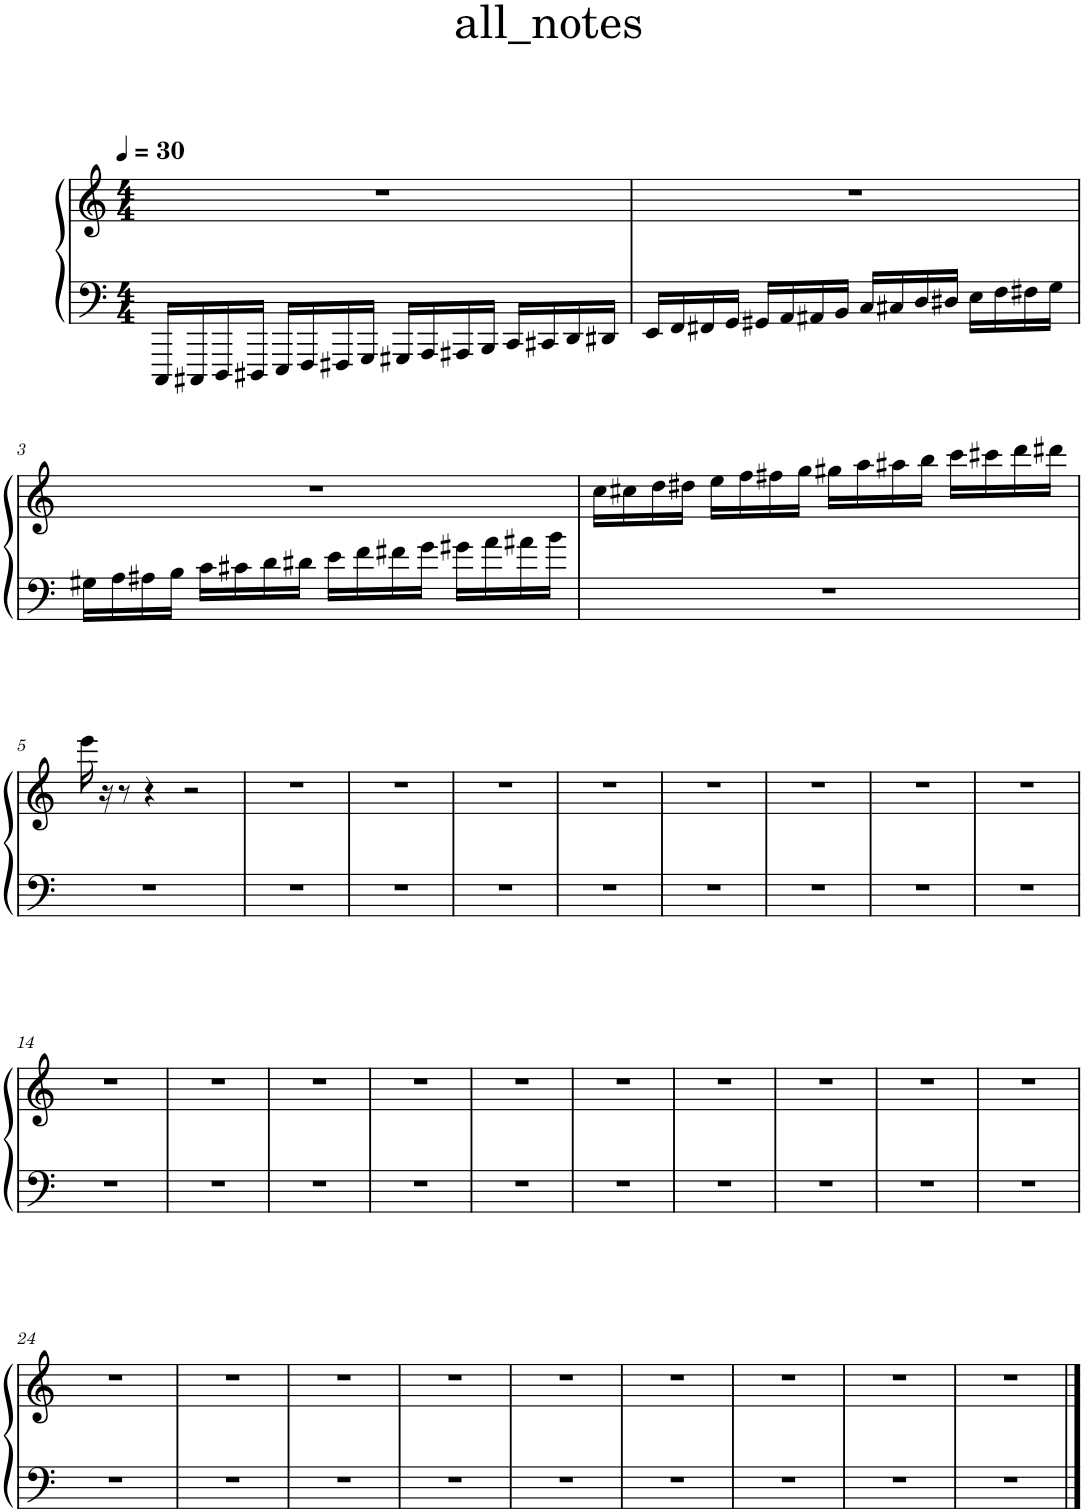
**kern	**kern
*part1	*part1
*staff2	*staff1
*I"Piano	*
*I'Pno.	*
*clefF4	*clefG2
*k[]	*k[]
*M4/4	*M4/4
*MM30	*MM30
=1	=1
16CCC/LL	1r
16CCC#X/	.
16DDD/	.
16DDD#X/JJ	.
16EEE/LL	.
16FFF/	.
16FFF#X/	.
16GGG/JJ	.
16GGG#X/LL	.
16AAA/	.
16AAA#X/	.
16BBB/JJ	.
16CC/LL	.
16CC#X/	.
16DD/	.
16DD#X/JJ	.
=2	=2
16EE/LL	1r
16FF/	.
16FF#X/	.
16GG/JJ	.
16GG#X/LL	.
16AA/	.
16AA#X/	.
16BB/JJ	.
16C/LL	.
16C#X/	.
16D/	.
16D#X/JJ	.
16E\LL	.
16F\	.
16F#X\	.
16G\JJ	.
!!LO:LB:g=z
=3	=3
16G#X\LL	1r
16A\	.
16A#X\	.
16B\JJ	.
16c\LL	.
16c#X\	.
16d\	.
16d#X\JJ	.
16e\LL	.
16f\	.
16f#X\	.
16g\JJ	.
16g#X\LL	.
16a\	.
16a#X\	.
16b\JJ	.
=4	=4
1r	16cc\LL
.	16cc#X\
.	16dd\
.	16dd#X\JJ
.	16ee\LL
.	16ff\
.	16ff#X\
.	16gg\JJ
.	16gg#X\LL
.	16aa\
.	16aa#X\
.	16bb\JJ
.	16ccc\LL
.	16ccc#X\
.	16ddd\
.	16ddd#X\JJ
!!LO:LB:g=z
=5	=5
1r	16eee\
.	16r
.	8r
.	4r
.	2r
=6	=6
1r	1r
=7	=7
1r	1r
=8	=8
1r	1r
=9	=9
1r	1r
=10	=10
1r	1r
=11	=11
1r	1r
=12	=12
1r	1r
=13	=13
1r	1r
!!LO:LB:g=z
=14	=14
1r	1r
=15	=15
1r	1r
=16	=16
1r	1r
=17	=17
1r	1r
=18	=18
1r	1r
=19	=19
1r	1r
=20	=20
1r	1r
=21	=21
1r	1r
=22	=22
1r	1r
=23	=23
1r	1r
!!LO:LB:g=z
=24	=24
1r	1r
=25	=25
1r	1r
=26	=26
1r	1r
=27	=27
1r	1r
=28	=28
1r	1r
=29	=29
1r	1r
=30	=30
1r	1r
=31	=31
1r	1r
=32	=32
1r	1r
==	==
*-	*-
